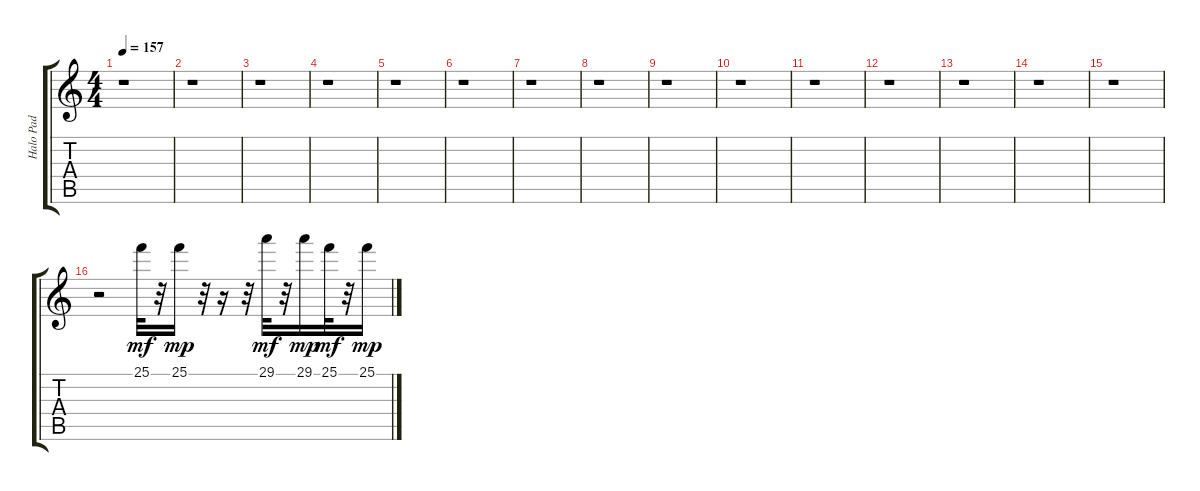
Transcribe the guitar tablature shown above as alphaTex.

\track ("Halo Pad            " "Halo Pad  ") {instrument pad7halo}
\staff {score tabs}
\tuning (E4 B3 G3 D3 A2 E2) {hide}
\ts (4 4)
\tempo 157
\clef g2
\ks c
r.1{dy p} |
r.1 |
r.1 |
r.1 |
r.1 |
r.1 |
r.1 |
r.1 |
r.1 |
r.1 |
r.1 |
r.1 |
r.1 |
r.1 |
r.1 |
r.2 25.1.32{dy mf balance 8} r.32 25.1.16{dy mp} r.32 r.16 r.32 29.1.32{dy mf} r.32 29.1.16{dy mp} 25.1.32{dy mf} r.32 25.1.16{dy mp}
